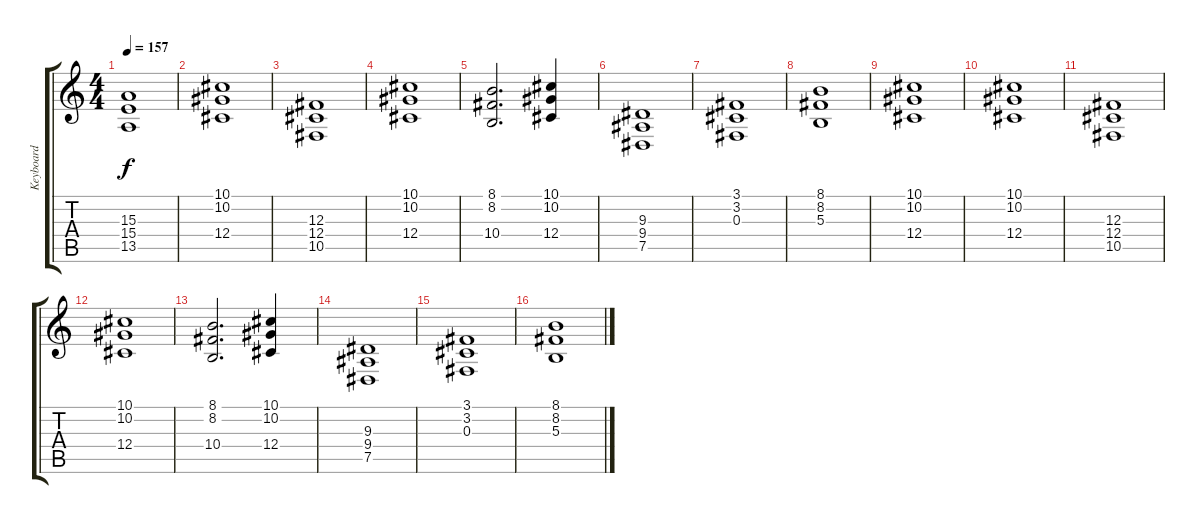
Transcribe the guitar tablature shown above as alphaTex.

\track ("Keyboard " "Keyboard ") {instrument stringensemble1}
\staff {score tabs}
\tuning (Eb4 Bb3 Gb3 Db3 Ab2 Eb2) {hide}
\ts (4 4)
\tempo 157
\clef g2
\ks c
(15.3 15.4 13.5).1{dy f} |
(10.1 10.2 12.4).1 |
(12.3 12.4 10.5).1 |
(10.1 10.2 12.4).1 |
(8.1 8.2 10.4).2{d} (10.1 10.2 12.4).4 |
(9.3 9.4 7.5).1 |
(3.1 3.2 0.3).1 |
(8.1 8.2 5.3).1 |
(10.1 10.2 12.4).1 |
(10.1 10.2 12.4).1 |
(12.3 12.4 10.5).1 |
(10.1 10.2 12.4).1 |
(8.1 8.2 10.4).2{d} (10.1 10.2 12.4).4 |
(9.3 9.4 7.5).1 |
(3.1 3.2 0.3).1 |
(8.1 8.2 5.3).1
